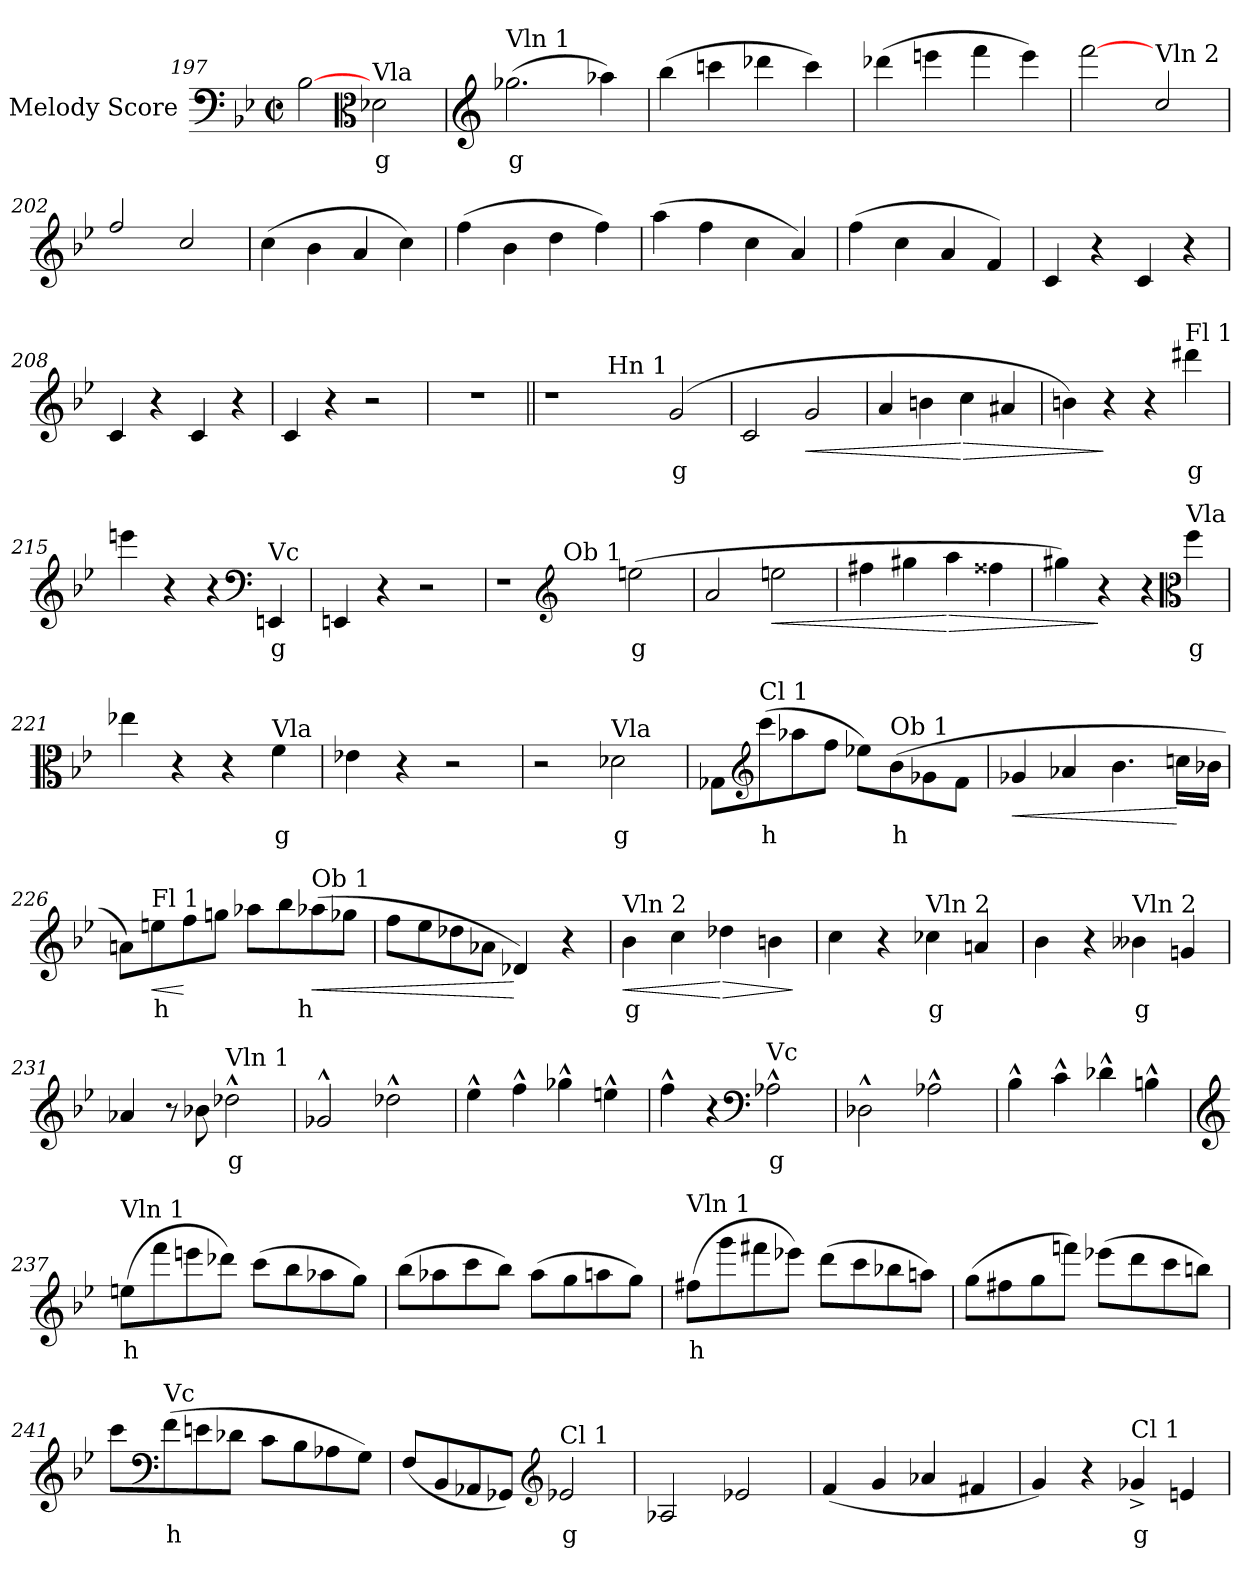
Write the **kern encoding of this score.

**kern	**text	**dynam
*part1	*part1	*part1
*staff1	*staff1	*staff1
*I"Melody Score	*	*
*clefF4	*	*
*k[b-e-]	*	*
*M2/2	*	*
*met(c|)	*	*
=197	=197	=197
[2B-	.	.
*clefC3	*	*
!LO:TX:a:t=Vla	!	!
!	!LO:LY:b:color=#FF0000	!
2d-X\	g	.
=198	=198	=198
*clefG2	*	*
!LO:TX:a:t=Vln 1	!	!
!	!LO:LY:b:color=#FF0000	!
(2.gg-X\	g	.
4aa-X\)	.	.
=199	=199	=199
(4bb-\	.	.
4cccn\	.	.
4ddd-X\	.	.
4ccc\)	.	.
=200	=200	=200
(4ddd-X\	.	.
4eeen\	.	.
4fff\	.	.
4eee\)	.	.
=201	=201	=201
[2fff	.	.
!LO:TX:a:t=Vln 2	!	!
2cc/	.	.
=202	=202	=202
2ff/	.	.
2cc/	.	.
=203	=203	=203
(4cc\	.	.
4b-\	.	.
4a/	.	.
4cc\)	.	.
=204	=204	=204
(4ff\	.	.
4b-\	.	.
4dd\	.	.
4ff\)	.	.
=205	=205	=205
(4aa\	.	.
4ff\	.	.
4cc\	.	.
4a/)	.	.
=206	=206	=206
(4ff\	.	.
4cc\	.	.
4a/	.	.
4f/)	.	.
=207	=207	=207
4c/	.	.
4r	.	.
4c/	.	.
4r	.	.
=208	=208	=208
4c/	.	.
4r	.	.
4c/	.	.
4r	.	.
=209	=209	=209
4c/	.	.
4r	.	.
2r	.	.
=210	=210	=210
1r	.	.
=211||	=211||	=211||
*^	*	*
1r	2ryy	.	.
!	!LO:TX:a:t=Hn 1	!	!
.	1ryy	.	.
!	!	!LO:LY:b:color=#FF0000	!
(2g/	.	g	.
*v	*v	*	*
=212	=212	=212
2c/	.	.
!	!	!LO:HP:b
2g/	.	<
=213	=213	=213
4a/	.	.
4bn\	.	.
!	!	!LO:HP:n=1:b
4cc\	.	[ >
4a#X/	.	.
=214	=214	=214
4bn\)	.	.
4r	.	]
4r	.	.
!LO:TX:a:t=Fl 1	!	!
!	!LO:LY:b:color=#FF0000	!
4ddd#X\	g	.
=215	=215	=215
4eeen\	.	.
4r	.	.
4r	.	.
*clefF4	*	*
!LO:TX:a:t=Vc	!	!
!	!LO:LY:b:color=#FF0000	!
4EEn/	g	.
=216	=216	=216
4EEn/	.	.
4r	.	.
2r	.	.
=217	=217	=217
*^	*	*
1r	2ryy	.	.
*clefG2	*	*	*
!	!LO:TX:a:t=Ob 1	!	!
.	1ryy	.	.
!	!	!LO:LY:b:color=#FF0000	!
(2een\	.	g	.
*v	*v	*	*
=218	=218	=218
2a/	.	.
!	!	!LO:HP:b
2een\	.	<
=219	=219	=219
4ff#X\	.	.
4gg#X\	.	.
!	!	!LO:HP:n=1:b
4aa\	.	[ >
4ff##X\	.	.
=220	=220	=220
4gg#X\)	.	.
4r	.	]
4r	.	.
*clefC3	*	*
!LO:TX:a:t=Vla	!	!
!	!LO:LY:b:color=#FF0000	!
4ff\	g	.
=221	=221	=221
4ee-X\	.	.
4r	.	.
4r	.	.
!LO:TX:a:t=Vla	!	!
!	!LO:LY:b:color=#FF0000	!
4f\	g	.
=222	=222	=222
4e-X\	.	.
4r	.	.
2r	.	.
=223	=223	=223
2r	.	.
!LO:TX:a:t=Vla	!	!
!	!LO:LY:b:color=#FF0000	!
2d-X\	g	.
=224	=224	=224
8G-X\L	.	.
*clefG2	*	*
!LO:TX:a:t=Cl 1	!	!
!	!LO:LY:b:color=#FF0000	!
(8ccc\	h	.
8aa-X\	.	.
8ff\J	.	.
8ee-X\L)	.	.
!LO:TX:a:t=Ob 1	!	!
!	!LO:LY:b:color=#FF0000	!
(8b-\	h	.
8g-X\	.	.
8f\J	.	.
=225	=225	=225
!	!	!LO:HP:b
4g-X/	.	<
4a-X/	.	.
4.b-\	.	.
16ccn\LL	.	[
16b-X\JJ	.	.
=226	=226	=226
8an\L)	.	.
!LO:TX:a:t=Fl 1	!	!
!	!LO:LY:b:color=#FF0000	!LO:HP:b
8een\	h	<
8ff\	.	[
8ggn\J	.	.
8aa-X\L	.	.
8bb-\	.	.
!LO:TX:a:t=Ob 1	!	!
!	!LO:LY:b:color=#FF0000	!LO:HP:b
(8aa-X\	h	<
8gg-X\J	.	.
=227	=227	=227
8ff\L	.	.
8ee-\	.	.
8dd-X\	.	.
8a-X\J	.	.
4d-X/)	.	[
4r	.	.
=228	=228	=228
!LO:TX:a:t=Vln 2	!	!
!	!LO:LY:b:color=#FF0000	!LO:HP:b
4b-\	g	<
4cc\	.	.
!	!	!LO:HP:n=1:b
4dd-X\	.	[ >
4bn\	.	.
.	.	]
=229	=229	=229
4cc\	.	.
4r	.	.
!LO:TX:a:t=Vln 2	!	!
!	!LO:LY:b:color=#FF0000	!
4cc-X\	g	.
4an/	.	.
=230	=230	=230
4b-\	.	.
4r	.	.
!LO:TX:a:t=Vln 2	!	!
!	!LO:LY:b:color=#FF0000	!
4b--X\	g	.
4gn/	.	.
=231	=231	=231
4a-X/	.	.
8r	.	.
8b-X\	.	.
!LO:TX:a:t=Vln 1	!	!
!	!LO:LY:b:color=#FF0000	!
2dd-X^^\	g	.
=232	=232	=232
2g-X^^/	.	.
2dd-X^^\	.	.
=233	=233	=233
4ee-^^\	.	.
4ff^^\	.	.
4gg-X^^\	.	.
4een^^\	.	.
=234	=234	=234
4ff^^\	.	.
4r	.	.
*clefF4	*	*
!LO:TX:a:t=Vc	!	!
!	!LO:LY:b:color=#FF0000	!
2A-X^^\	g	.
=235	=235	=235
2D-X^^\	.	.
2A-X^^\	.	.
=236	=236	=236
4B-^^\	.	.
4c^^\	.	.
4d-X^^\	.	.
4Bn^^\	.	.
=237	=237	=237
*clefG2	*	*
!LO:TX:a:t=Vln 1	!	!
!	!LO:LY:b:color=#FF0000	!
(8een\L	h	.
8fff\	.	.
8eeen\	.	.
8ddd-X\J)	.	.
(8ccc\L	.	.
8bb-\	.	.
8aa-X\	.	.
8gg\J)	.	.
=238	=238	=238
(8bb-\L	.	.
8aa-X\	.	.
8ccc\	.	.
8bb-\J)	.	.
(8aa-\L	.	.
8gg\	.	.
8aan\	.	.
8gg\J)	.	.
=239	=239	=239
!LO:TX:a:t=Vln 1	!	!
!	!LO:LY:b:color=#FF0000	!
(8ff#X\L	h	.
8ggg\	.	.
8fff#X\	.	.
8eee-X\J)	.	.
(8ddd\L	.	.
8ccc\	.	.
8bb-X\	.	.
8aan\J)	.	.
=240	=240	=240
(8gg\L	.	.
8ff#X\	.	.
8gg\	.	.
8fffn\J)	.	.
(8eee-X\L	.	.
8ddd\	.	.
8ccc\	.	.
8bbn\J)	.	.
=241	=241	=241
8ccc\L	.	.
*clefF4	*	*
!LO:TX:a:t=Vc	!	!
!	!LO:LY:b:color=#FF0000	!
(8f\	h	.
8en\	.	.
8d-X\J	.	.
8c\L	.	.
8B-\	.	.
8A-X\	.	.
8G\J)	.	.
=242	=242	=242
(8F/L	.	.
8BB-/	.	.
8AA-X/	.	.
8GG-X/J)	.	.
*clefG2	*	*
!LO:TX:a:t=Cl 1	!	!
!	!LO:LY:b:color=#FF0000	!
2e-X/	g	.
=243	=243	=243
2A-X/	.	.
2e-X/	.	.
=244	=244	=244
(4f/	.	.
4g/	.	.
4a-X/	.	.
4f#X/	.	.
=245	=245	=245
4g/)	.	.
4r	.	.
!LO:TX:a:t=Cl 1	!	!
!	!LO:LY:b:color=#FF0000	!
4g-X^>/	g	.
4en/	.	.
=	=	=
*-	*-	*-
